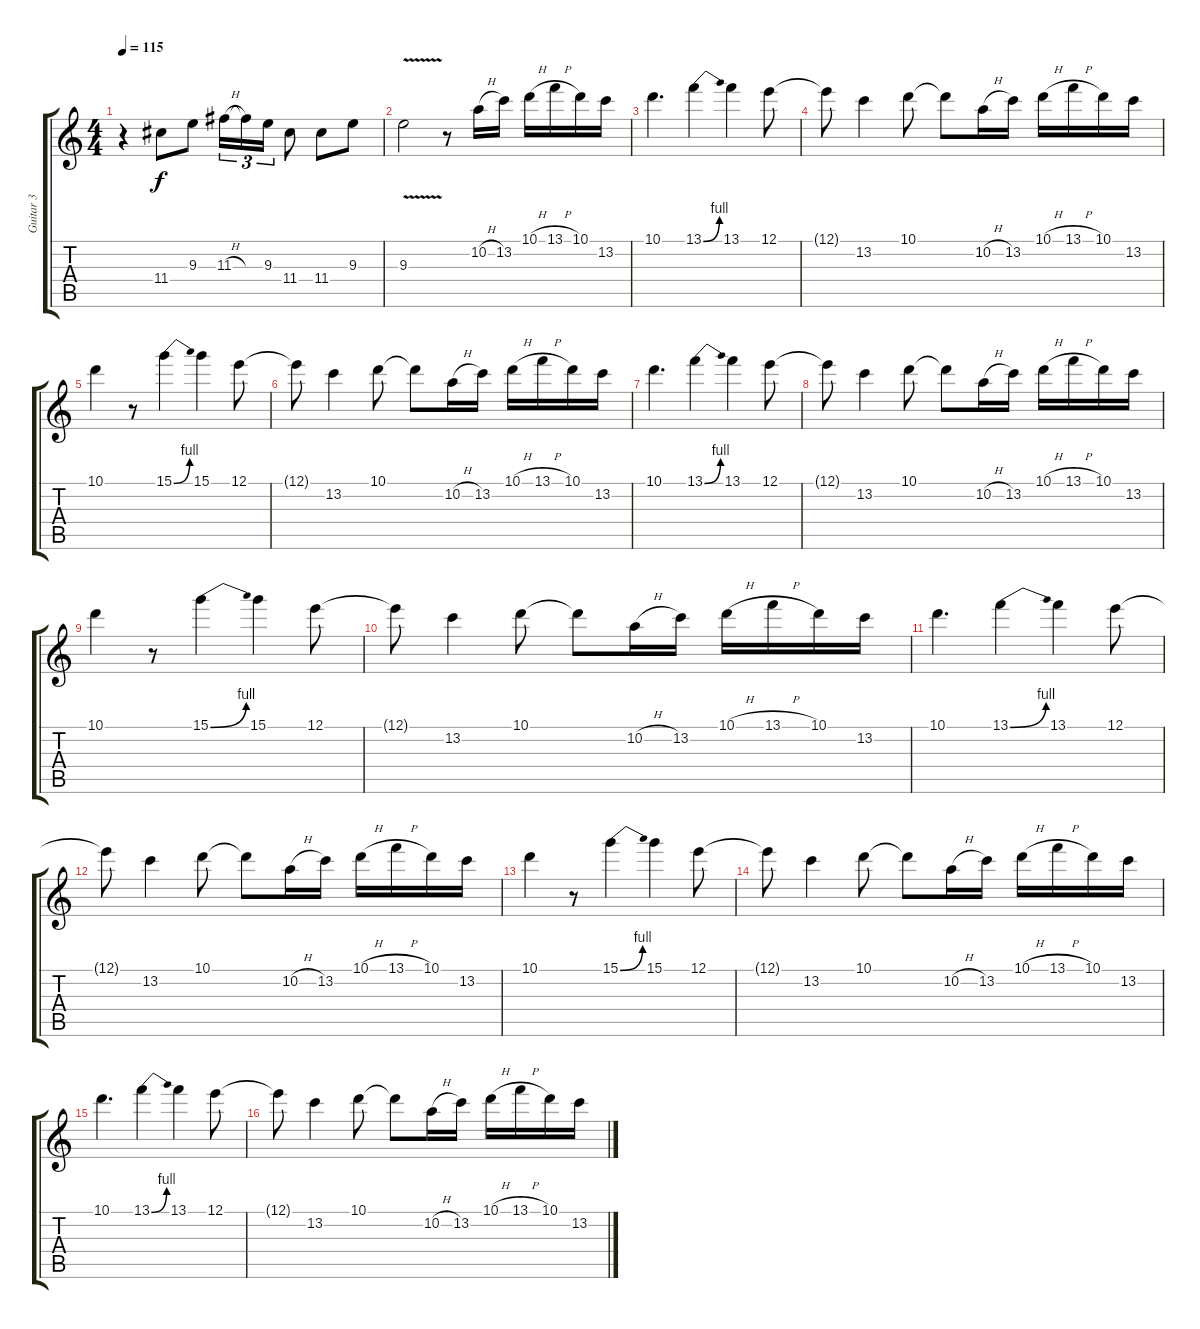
\track ("Guitar 3" "Guitar 3") {instrument distortionguitar}
\staff {score tabs}
\tuning (E4 B3 G3 D3 A2 E2) {hide}
\ts (4 4)
\tempo 115
\clef g2
\ks c
r.4{dy f} 11.4.8 9.3.8 11.3{h}.16{tu (3 2)} 11.3{t}.16{tu (3 2)} 9.3.16{tu (3 2)} 11.4.8 11.4.8 9.3.8 |
9.3{v}.2 r.8 10.2{h}.16 13.2.16 10.1{h}.16 13.1{h}.16 10.1.16 13.2.16 |
10.1.4{d} 13.1{be (bend 0 0 60 4)}.4 13.1.4 12.1.8 |
12.1{t}.8 13.2.4 10.1.8 10.1{t}.8 10.2{h}.16 13.2.16 10.1{h}.16 13.1{h}.16 10.1.16 13.2.16 |
10.1.4 r.8 15.1{be (bend 0 0 60 4)}.4 15.1.4 12.1.8 |
12.1{t}.8 13.2.4 10.1.8 10.1{t}.8 10.2{h}.16 13.2.16 10.1{h}.16 13.1{h}.16 10.1.16 13.2.16 |
10.1.4{d} 13.1{be (bend 0 0 60 4)}.4 13.1.4 12.1.8 |
12.1{t}.8 13.2.4 10.1.8 10.1{t}.8 10.2{h}.16 13.2.16 10.1{h}.16 13.1{h}.16 10.1.16 13.2.16 |
10.1.4 r.8 15.1{be (bend 0 0 60 4)}.4 15.1.4 12.1.8 |
12.1{t}.8 13.2.4 10.1.8 10.1{t}.8 10.2{h}.16 13.2.16 10.1{h}.16 13.1{h}.16 10.1.16 13.2.16 |
10.1.4{d} 13.1{be (bend 0 0 60 4)}.4 13.1.4 12.1.8 |
12.1{t}.8 13.2.4 10.1.8 10.1{t}.8 10.2{h}.16 13.2.16 10.1{h}.16 13.1{h}.16 10.1.16 13.2.16 |
10.1.4 r.8 15.1{be (bend 0 0 60 4)}.4 15.1.4 12.1.8 |
12.1{t}.8 13.2.4 10.1.8 10.1{t}.8 10.2{h}.16 13.2.16 10.1{h}.16 13.1{h}.16 10.1.16 13.2.16 |
10.1.4{d} 13.1{be (bend 0 0 60 4)}.4 13.1.4 12.1.8 |
12.1{t}.8 13.2.4 10.1.8 10.1{t}.8 10.2{h}.16 13.2.16 10.1{h}.16 13.1{h}.16 10.1.16 13.2.16
